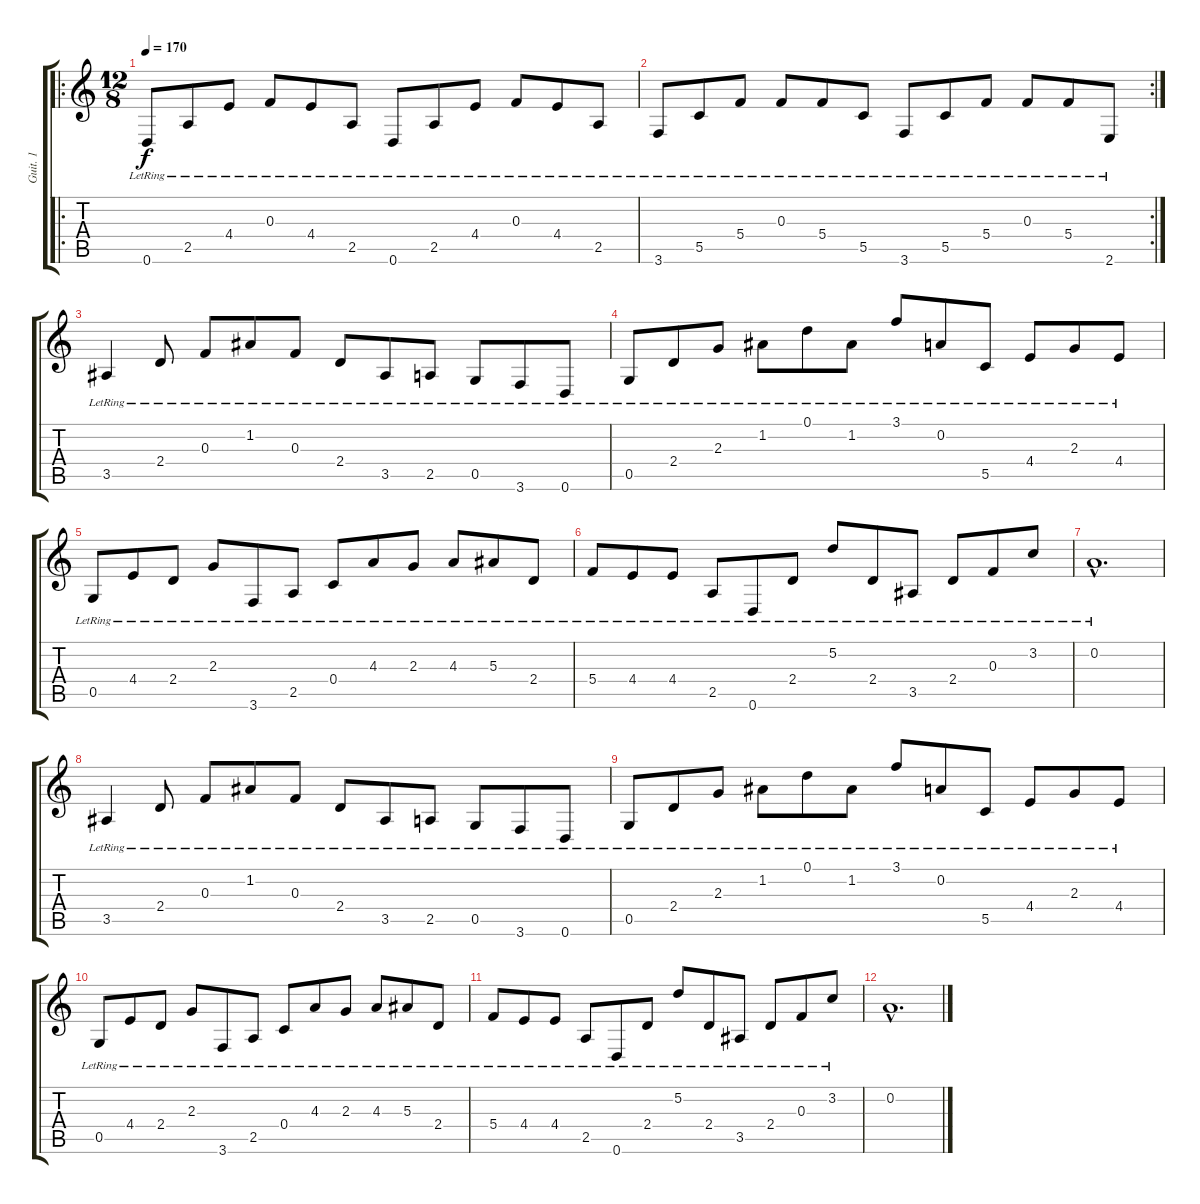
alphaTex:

\track ("Guit. 1" "Guit. 1") {instrument acousticguitarsteel}
\staff {score tabs}
\tuning (D4 A3 F3 C3 G2 D2) {hide}
\ro
\ts (12 8)
\tempo 170
\clef g2
\ks c
0.6{lr}.8{dy f} 2.5{lr}.8 4.4{lr}.8 0.3{lr}.8 4.4{lr}.8 2.5{lr}.8 0.6{lr}.8 2.5{lr}.8 4.4{lr}.8 0.3{lr}.8 4.4{lr}.8 2.5{lr}.8 |
\rc 2
3.6{lr}.8 5.5{lr}.8 5.4{lr}.8 0.3{lr}.8 5.4{lr}.8 5.5{lr}.8 3.6{lr}.8 5.5{lr}.8 5.4{lr}.8 0.3{lr}.8 5.4{lr}.8 2.6{lr}.8 |
3.5{lr}.4 2.4{lr}.8 0.3{lr}.8 1.2{lr}.8 0.3{lr}.8 2.4{lr}.8 3.5{lr}.8 2.5{lr}.8 0.5{lr}.8 3.6{lr}.8 0.6{lr}.8 |
0.5{lr}.8 2.4{lr}.8 2.3{lr}.8 1.2{lr}.8 0.1{lr}.8 1.2{lr}.8 3.1{lr}.8 0.2{lr}.8 5.5{lr}.8 4.4{lr}.8 2.3{lr}.8 4.4{lr}.8 |
0.5{lr}.8 4.4{lr}.8 2.4{lr}.8 2.3{lr}.8 3.6{lr}.8 2.5{lr}.8 0.4{lr}.8 4.3{lr}.8 2.3{lr}.8 4.3{lr}.8 5.3{lr}.8 2.4{lr}.8 |
5.4{lr}.8 4.4{lr}.8 4.4{lr}.8 2.5{lr}.8 0.6{lr}.8 2.4{lr}.8 5.2{lr}.8 2.4{lr}.8 3.5{lr}.8 2.4{lr}.8 0.3{lr}.8 3.2{lr}.8 |
0.2{hac lr}.1{d} |
3.5{lr}.4 2.4{lr}.8 0.3{lr}.8 1.2{lr}.8 0.3{lr}.8 2.4{lr}.8 3.5{lr}.8 2.5{lr}.8 0.5{lr}.8 3.6{lr}.8 0.6{lr}.8 |
0.5{lr}.8 2.4{lr}.8 2.3{lr}.8 1.2{lr}.8 0.1{lr}.8 1.2{lr}.8 3.1{lr}.8 0.2{lr}.8 5.5{lr}.8 4.4{lr}.8 2.3{lr}.8 4.4{lr}.8 |
0.5{lr}.8 4.4{lr}.8 2.4{lr}.8 2.3{lr}.8 3.6{lr}.8 2.5{lr}.8 0.4{lr}.8 4.3{lr}.8 2.3{lr}.8 4.3{lr}.8 5.3{lr}.8 2.4{lr}.8 |
5.4{lr}.8 4.4{lr}.8 4.4{lr}.8 2.5{lr}.8 0.6{lr}.8 2.4{lr}.8 5.2{lr}.8 2.4{lr}.8 3.5{lr}.8 2.4{lr}.8 0.3{lr}.8 3.2{lr}.8 |
0.2{hac}.1{d}
